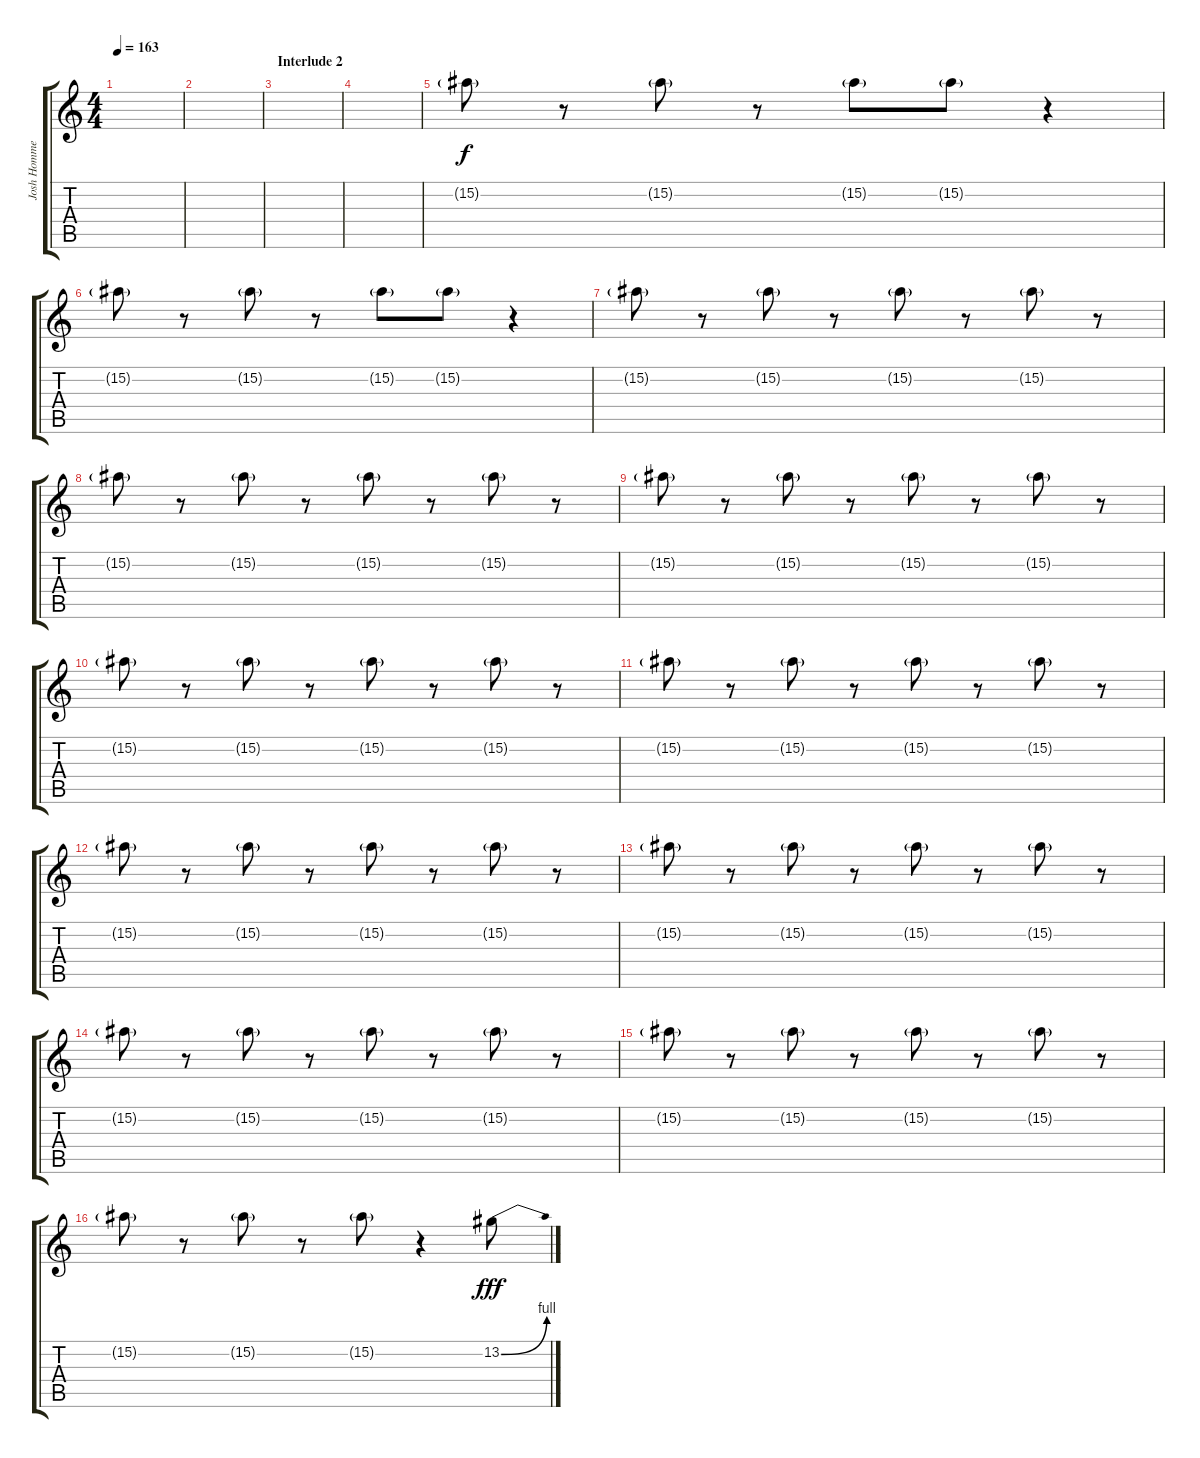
\track ("Josh Homme (Guitar 3)" "Josh Homme") {instrument distortionguitar}
\staff {score tabs}
\tuning (C4 G3 Eb3 Bb2 F2 C2) {hide}
\ts (4 4)
\tempo 163
\clef g2
\ks c
|
|
\section ("" "Interlude 2")
|
|
15.2{g}.8 r.8 15.2{g}.8 r.8 15.2{g}.8 15.2{g}.8 r.4 |
15.2{g}.8 r.8 15.2{g}.8 r.8 15.2{g}.8 15.2{g}.8 r.4 |
15.2{g}.8 r.8 15.2{g}.8 r.8 15.2{g}.8 r.8 15.2{g}.8 r.8 |
15.2{g}.8 r.8 15.2{g}.8 r.8 15.2{g}.8 r.8 15.2{g}.8 r.8 |
15.2{g}.8 r.8 15.2{g}.8 r.8 15.2{g}.8 r.8 15.2{g}.8 r.8 |
15.2{g}.8 r.8 15.2{g}.8 r.8 15.2{g}.8 r.8 15.2{g}.8 r.8 |
15.2{g}.8 r.8 15.2{g}.8 r.8 15.2{g}.8 r.8 15.2{g}.8 r.8 |
15.2{g}.8 r.8 15.2{g}.8 r.8 15.2{g}.8 r.8 15.2{g}.8 r.8 |
15.2{g}.8 r.8 15.2{g}.8 r.8 15.2{g}.8 r.8 15.2{g}.8 r.8 |
15.2{g}.8 r.8 15.2{g}.8 r.8 15.2{g}.8 r.8 15.2{g}.8 r.8 |
15.2{g}.8 r.8 15.2{g}.8 r.8 15.2{g}.8 r.8 15.2{g}.8 r.8 |
15.2{g}.8 r.8 15.2{g}.8 r.8 15.2{g}.8 r.4 13.2{be (bend 0 0 60 4)}.8{dy fff}
